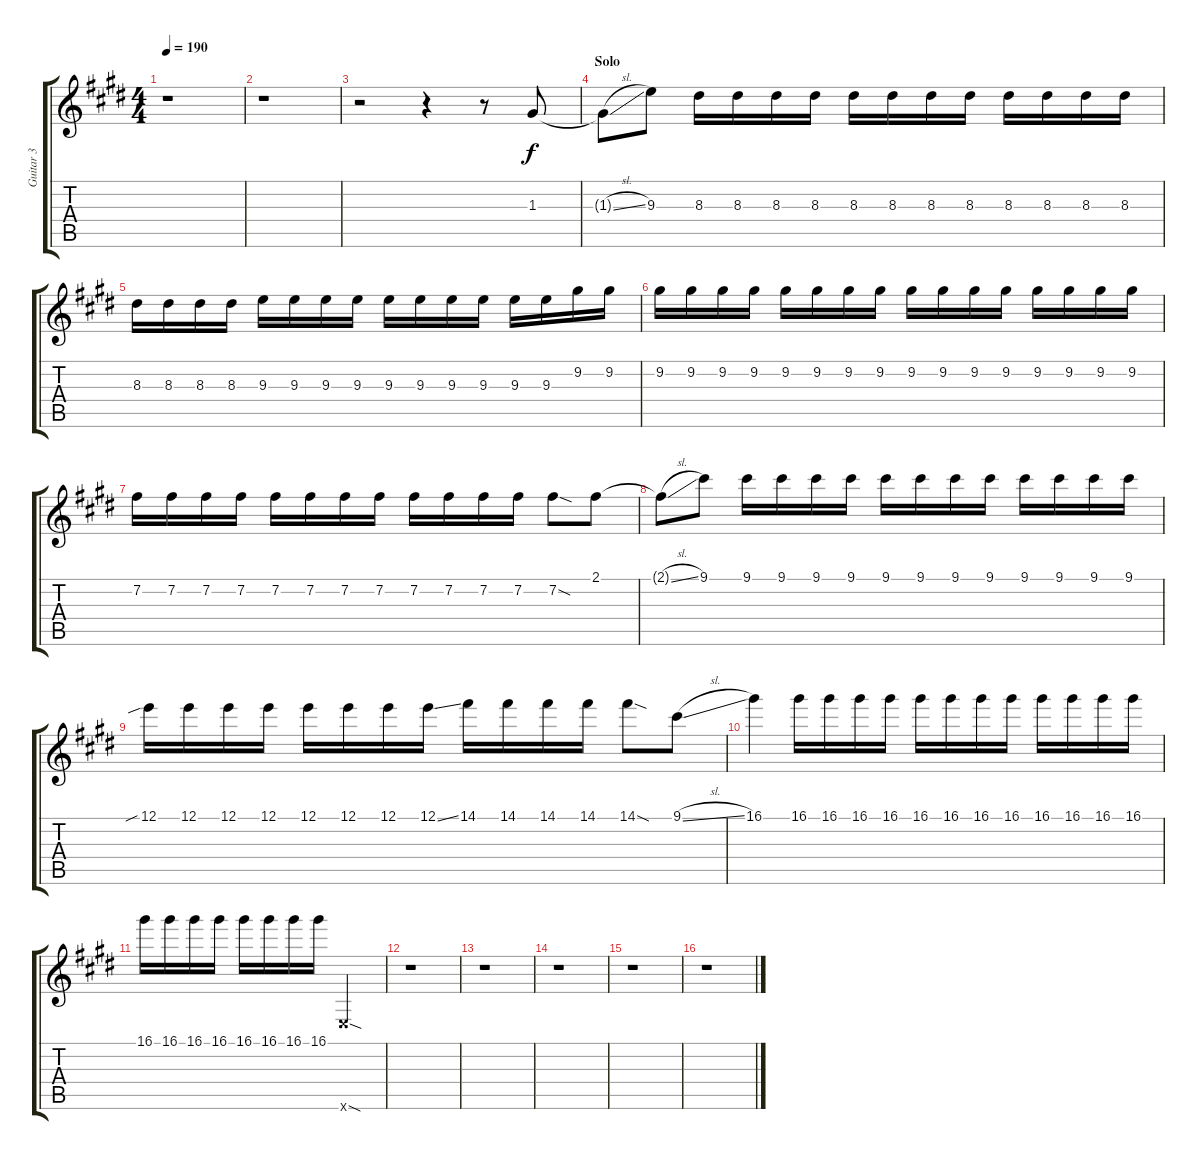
\track ("Guitar 3" "Guitar 3") {instrument distortionguitar}
\staff {score tabs}
\tuning (E4 B3 G3 D3 A2 E2) {hide}
\ts (4 4)
\tempo 190
\clef g2
\ks e
r.1{dy f} |
r.1 |
r.2 r.4 r.8 1.3.8 |
\section ("" "Solo")
1.3{sl t}.8 9.3.8 8.3.16 8.3.16 8.3.16 8.3.16 8.3.16 8.3.16 8.3.16 8.3.16 8.3.16 8.3.16 8.3.16 8.3.16 |
8.3.16 8.3.16 8.3.16 8.3.16 9.3.16 9.3.16 9.3.16 9.3.16 9.3.16 9.3.16 9.3.16 9.3.16 9.3.16 9.3.16 9.2.16 9.2.16 |
9.2.16 9.2.16 9.2.16 9.2.16 9.2.16 9.2.16 9.2.16 9.2.16 9.2.16 9.2.16 9.2.16 9.2.16 9.2.16 9.2.16 9.2.16 9.2.16 |
7.2.16 7.2.16 7.2.16 7.2.16 7.2.16 7.2.16 7.2.16 7.2.16 7.2.16 7.2.16 7.2.16 7.2.16 7.2{sod}.8 2.1.8 |
2.1{sl t}.8 9.1.8 9.1.16 9.1.16 9.1.16 9.1.16 9.1.16 9.1.16 9.1.16 9.1.16 9.1.16 9.1.16 9.1.16 9.1.16 |
12.1{sib}.16 12.1.16 12.1.16 12.1.16 12.1.16 12.1.16 12.1.16 12.1{ss}.16 14.1.16 14.1.16 14.1.16 14.1.16 14.1{sod}.8 9.1{sl}.8 |
16.1.4 16.1.16 16.1.16 16.1.16 16.1.16 16.1.16 16.1.16 16.1.16 16.1.16 16.1.16 16.1.16 16.1.16 16.1.16 |
16.1.16 16.1.16 16.1.16 16.1.16 16.1.16 16.1.16 16.1.16 16.1.16 0.6{sod x}.2 |
r.1 |
r.1 |
r.1 |
r.1 |
r.1
